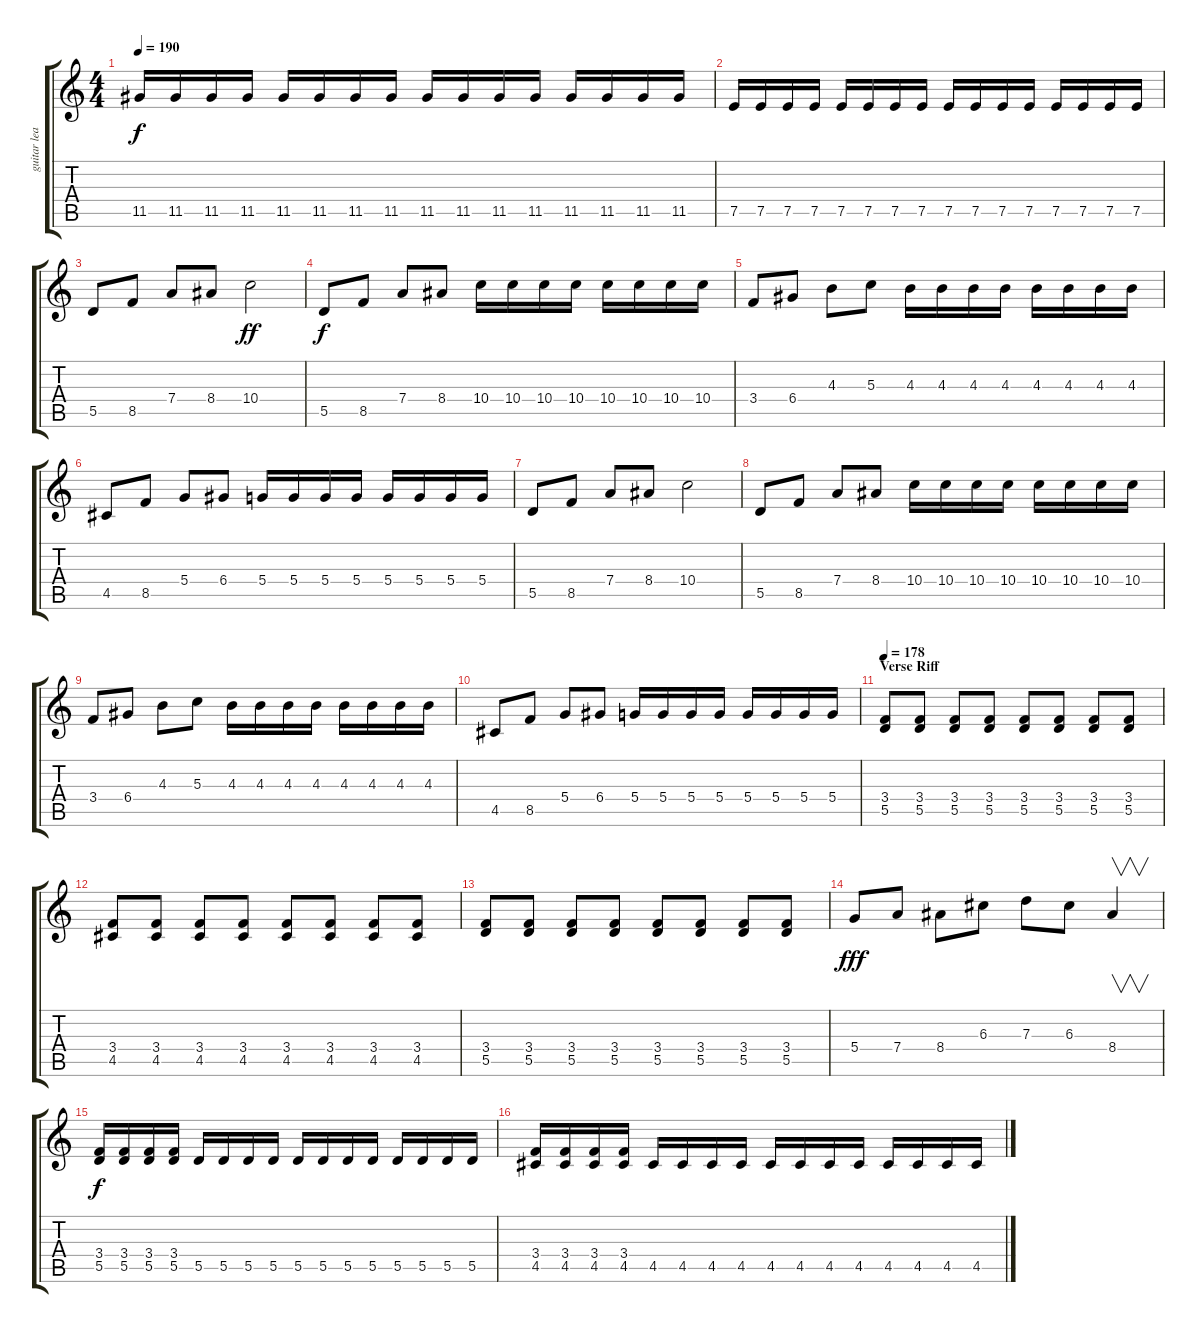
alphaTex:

\track ("guitar lead" "guitar lea") {instrument distortionguitar}
\staff {score tabs}
\tuning (E4 B3 G3 D3 A2 E2) {hide}
\ts (4 4)
\tempo 190
\clef g2
\ks c
11.5.16{dy f} 11.5.16 11.5.16 11.5.16 11.5.16 11.5.16 11.5.16 11.5.16 11.5.16 11.5.16 11.5.16 11.5.16 11.5.16 11.5.16 11.5.16 11.5.16 |
7.5.16 7.5.16 7.5.16 7.5.16 7.5.16 7.5.16 7.5.16 7.5.16 7.5.16 7.5.16 7.5.16 7.5.16 7.5.16 7.5.16 7.5.16 7.5.16 |
5.5.8 8.5.8 7.4.8 8.4.8 10.4.2{dy ff} |
5.5.8{dy f} 8.5.8 7.4.8 8.4.8 10.4.16 10.4.16 10.4.16 10.4.16 10.4.16 10.4.16 10.4.16 10.4.16 |
3.4.8 6.4.8 4.3.8 5.3.8 4.3.16 4.3.16 4.3.16 4.3.16 4.3.16 4.3.16 4.3.16 4.3.16 |
4.5.8 8.5.8 5.4.8 6.4.8 5.4.16 5.4.16 5.4.16 5.4.16 5.4.16 5.4.16 5.4.16 5.4.16 |
5.5.8 8.5.8 7.4.8 8.4.8 10.4.2 |
5.5.8 8.5.8 7.4.8 8.4.8 10.4.16 10.4.16 10.4.16 10.4.16 10.4.16 10.4.16 10.4.16 10.4.16 |
3.4.8 6.4.8 4.3.8 5.3.8 4.3.16 4.3.16 4.3.16 4.3.16 4.3.16 4.3.16 4.3.16 4.3.16 |
4.5.8 8.5.8 5.4.8 6.4.8 5.4.16 5.4.16 5.4.16 5.4.16 5.4.16 5.4.16 5.4.16 5.4.16 |
\section ("" "Verse Riff")
\tempo 178
(3.4 5.5).8 (3.4 5.5).8 (3.4 5.5).8 (3.4 5.5).8 (3.4 5.5).8 (3.4 5.5).8 (3.4 5.5).8 (3.4 5.5).8 |
(3.4 4.5).8 (3.4 4.5).8 (3.4 4.5).8 (3.4 4.5).8 (3.4 4.5).8 (3.4 4.5).8 (3.4 4.5).8 (3.4 4.5).8 |
(3.4 5.5).8 (3.4 5.5).8 (3.4 5.5).8 (3.4 5.5).8 (3.4 5.5).8 (3.4 5.5).8 (3.4 5.5).8 (3.4 5.5).8 |
5.4.8{dy fff} 7.4.8 8.4.8 6.3.8 7.3.8 6.3.8 8.4.4{v} |
(3.4 5.5).16{dy f} (3.4 5.5).16 (3.4 5.5).16 (3.4 5.5).16 5.5.16 5.5.16 5.5.16 5.5.16 5.5.16 5.5.16 5.5.16 5.5.16 5.5.16 5.5.16 5.5.16 5.5.16 |
(3.4 4.5).16 (3.4 4.5).16 (3.4 4.5).16 (3.4 4.5).16 4.5.16 4.5.16 4.5.16 4.5.16 4.5.16 4.5.16 4.5.16 4.5.16 4.5.16 4.5.16 4.5.16 4.5.16
